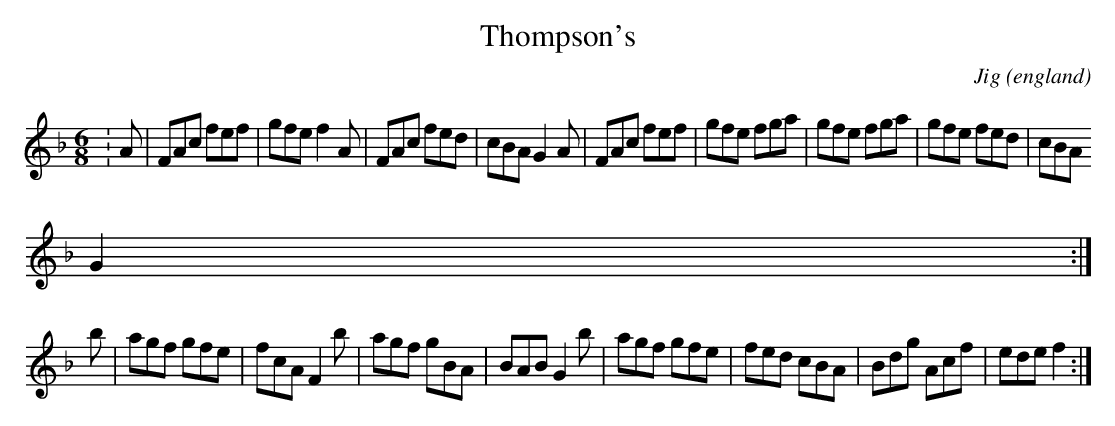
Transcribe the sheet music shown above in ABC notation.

X:1
T:Thompson's
O:england
C:Jig
M:6/8
L:1/8
K:F
:A|FAc fef|gfe f2A|FAc fed|cBAG2A|FAc fef|gfe fga|gfe fga|gfe fed|cBA
G2:|
b|agf gfe|fcA F2b|agf gBA|BAB G2b|agf gfe|fed cBA|Bdg Acf|ede f2:|
